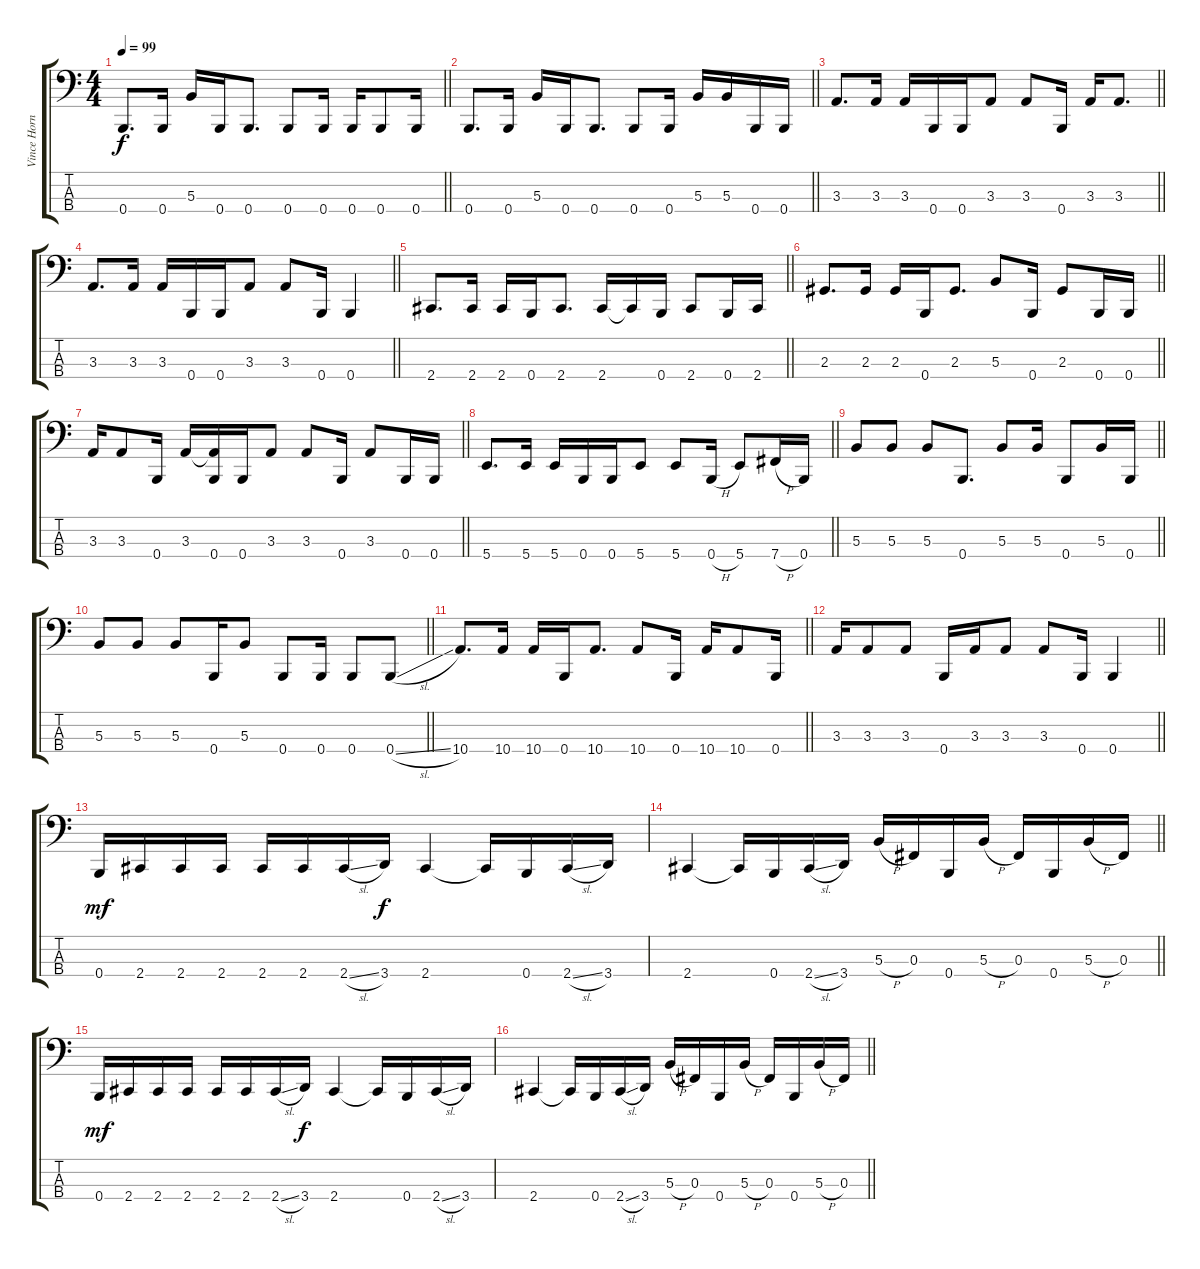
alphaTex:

\track ("Vince Hornsby" "Vince Horn") {instrument electricbasspick}
\staff {score tabs}
\tuning (E2 B1 Gb1 B0) {hide}
\ts (4 4)
\tempo 99
\clef f4
\barLineRight lightlight
\ks c
0.4.8{d dy f} 0.4.16 5.3.16 0.4.16 0.4.8{d} 0.4.8 0.4.16 0.4.16 0.4.8 0.4.16 |
\barLineRight lightlight
0.4.8{d} 0.4.16 5.3.16 0.4.16 0.4.8{d} 0.4.8 0.4.16 5.3.16 5.3.16 0.4.16 0.4.16 |
\barLineRight lightlight
3.3.8{d} 3.3.16 3.3.16 0.4.16 0.4.16 3.3.8 3.3.8 0.4.16 3.3.16 3.3.8{d} |
\barLineRight lightlight
3.3.8{d} 3.3.16 3.3.16 0.4.16 0.4.16 3.3.8 3.3.8 0.4.16 0.4.4 |
\barLineRight lightlight
2.4.8{d} 2.4.16 2.4.16 0.4.16 2.4.8{d} 2.4.16 2.4{t}.16 0.4.16 2.4.8 0.4.16 2.4.16 |
\barLineRight lightlight
2.3.8{d} 2.3.16 2.3.16 0.4.16 2.3.8{d} 5.3.8 0.4.16 2.3.8 0.4.16 0.4.16 |
\barLineRight lightlight
3.3.16 3.3.8 0.4.16 3.3.16 (3.3{t} 0.4).16 0.4.16 3.3.8 3.3.8 0.4.16 3.3.8 0.4.16 0.4.16 |
\barLineRight lightlight
5.4.8{d} 5.4.16 5.4.16 0.4.16 0.4.16 5.4.8 5.4.8 0.4{h}.16 5.4.8 7.4{h}.16 0.4.16 |
\barLineRight lightlight
5.3.8 5.3.8 5.3.8 0.4.8{d} 5.3.8 5.3.16 0.4.8 5.3.16 0.4.16 |
\barLineRight lightlight
5.3.8 5.3.8 5.3.8 0.4.16 5.3.8 0.4.8 0.4.16 0.4.8 0.4{sl}.8 |
\barLineRight lightlight
10.4.8{d} 10.4.16 10.4.16 0.4.16 10.4.8{d} 10.4.8 0.4.16 10.4.16 10.4.8 0.4.16 |
\barLineRight lightlight
3.3.16 3.3.8 3.3.8 0.4.16 3.3.16 3.3.8 3.3.8 0.4.16 0.4.4 |
0.4.16{dy mf} 2.4.16 2.4.16 2.4.16 2.4.16 2.4.16 2.4{sl}.16 3.4.16{dy f} 2.4.4 2.4{t}.16 0.4.16 2.4{sl}.16 3.4.16 |
\barLineRight lightlight
2.4.4 2.4{t}.16 0.4.16 2.4{sl}.16 3.4.16 5.3{h}.16 0.3.16 0.4.16 5.3{h}.16 0.3.16 0.4.16 5.3{h}.16 0.3.16 |
0.4.16{dy mf} 2.4.16 2.4.16 2.4.16 2.4.16 2.4.16 2.4{sl}.16 3.4.16{dy f} 2.4.4 2.4{t}.16 0.4.16 2.4{sl}.16 3.4.16 |
\barLineRight lightlight
2.4.4 2.4{t}.16 0.4.16 2.4{sl}.16 3.4.16 5.3{h}.16 0.3.16 0.4.16 5.3{h}.16 0.3.16 0.4.16 5.3{h}.16 0.3.16
